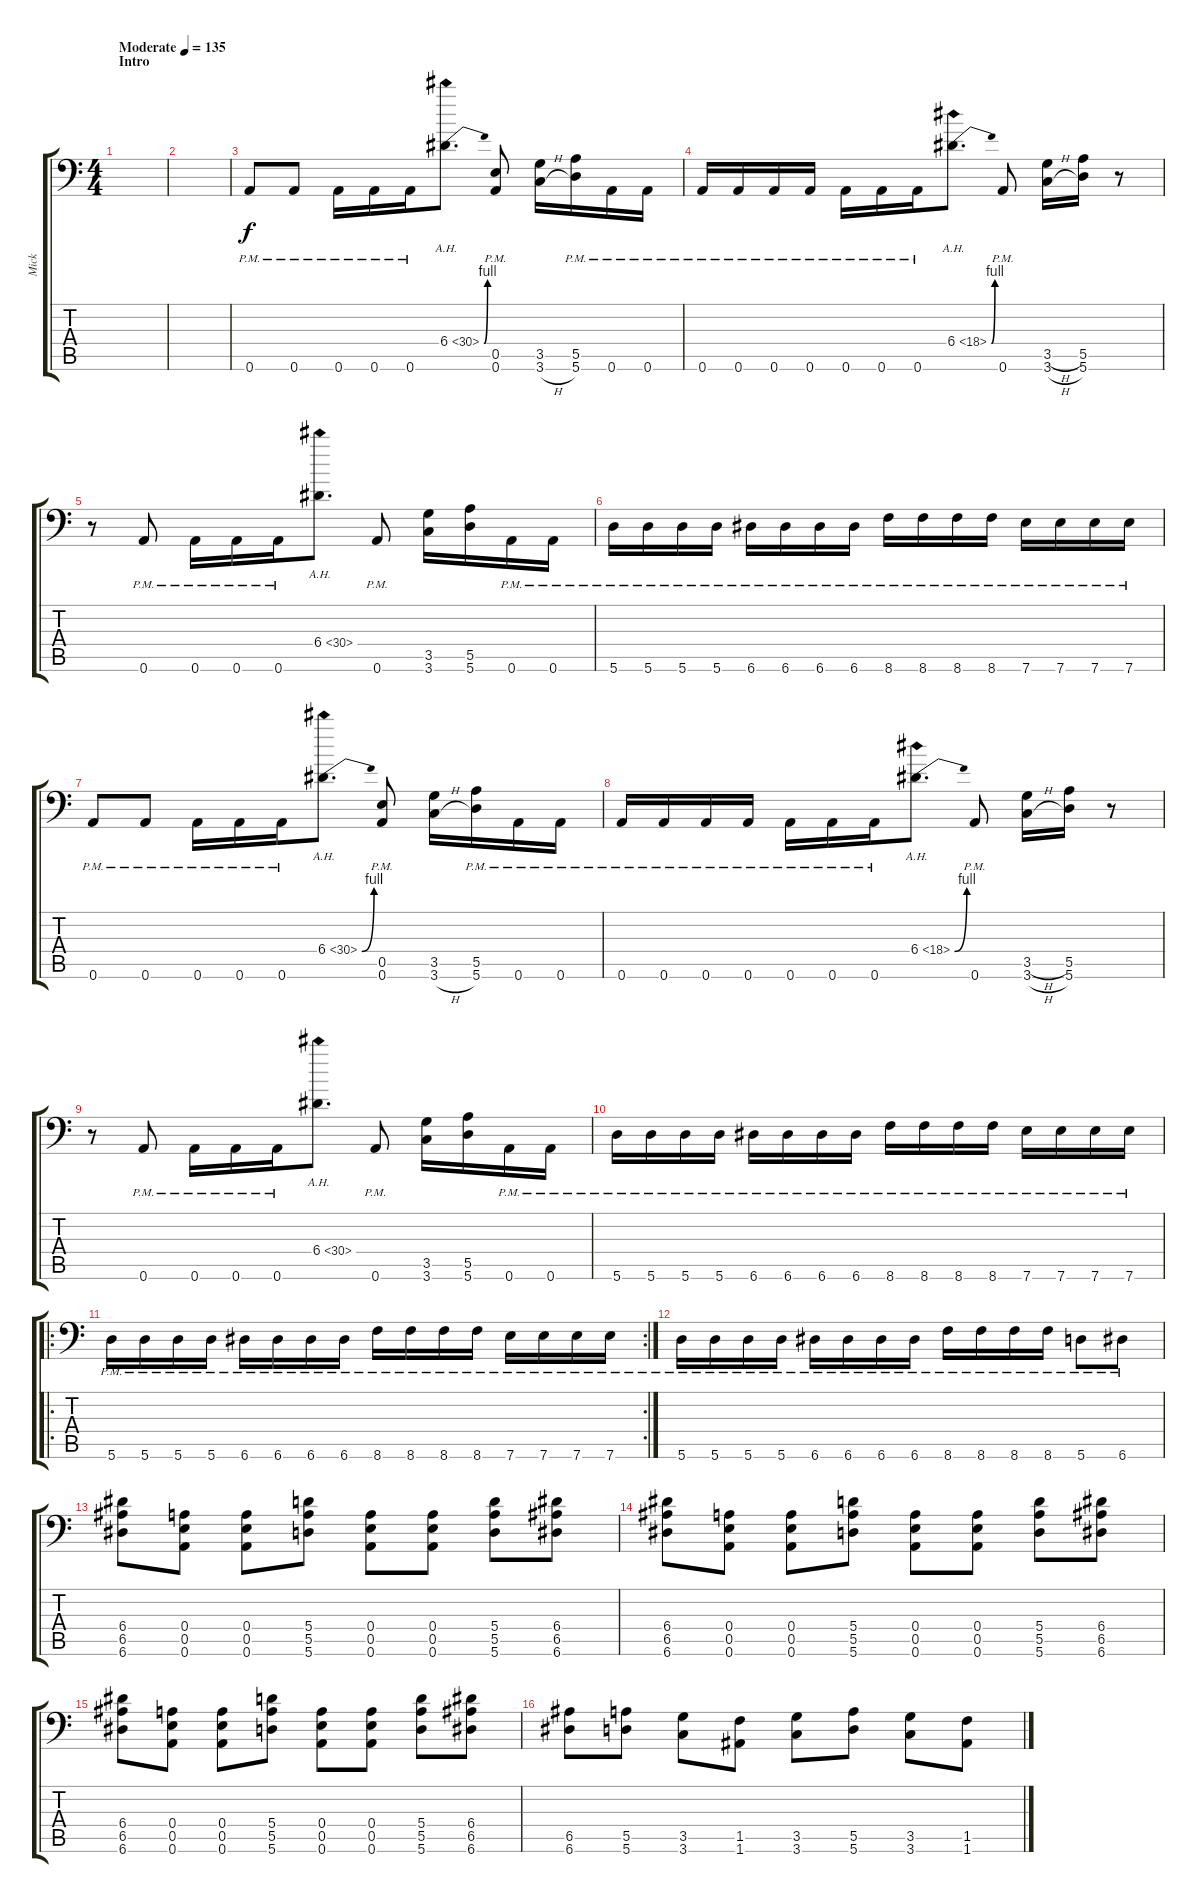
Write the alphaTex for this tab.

\track ("Mick" "Mick") {instrument overdrivenguitar}
\staff {score tabs}
\tuning (B3 Gb3 D3 A2 E2 A1) {hide}
\ts (4 4)
\section ("" "Intro")
\tempo (135 "Moderate")
\clef f4
\ks c
|
|
0.6{pm}.8 0.6{pm}.8 0.6{pm}.16 0.6{pm}.16 0.6{pm}.16 6.4{be (bend 0 0 60 4) ah 24}.8{d} (0.5 0.6{pm}).8 (3.5 3.6{h}).16 (5.5 5.6{pm}).16 0.6{pm}.16 0.6{pm}.16 |
0.6{pm}.16 0.6{pm}.16 0.6{pm}.16 0.6{pm}.16 0.6{pm}.16 0.6{pm}.16 0.6{pm}.16 6.4{be (bend 0 0 60 4) ah 12}.8{d} 0.6{pm}.8 (3.5{h} 3.6{h}).16 (5.5 5.6).16 r.8 |
r.8 0.6{pm}.8 0.6{pm}.16 0.6{pm}.16 0.6{pm}.16 6.4{ah 24}.8{d} 0.6{pm}.8 (3.5 3.6).16 (5.5 5.6).16 0.6{pm}.16 0.6{pm}.16 |
5.6{pm}.16 5.6{pm}.16 5.6{pm}.16 5.6{pm}.16 6.6{pm}.16 6.6{pm}.16 6.6{pm}.16 6.6{pm}.16 8.6{pm}.16 8.6{pm}.16 8.6{pm}.16 8.6{pm}.16 7.6{pm}.16 7.6{pm}.16 7.6{pm}.16 7.6{pm}.16 |
0.6{pm}.8 0.6{pm}.8 0.6{pm}.16 0.6{pm}.16 0.6{pm}.16 6.4{be (bend 0 0 60 4) ah 24}.8{d} (0.5 0.6{pm}).8 (3.5 3.6{h}).16 (5.5 5.6{pm}).16 0.6{pm}.16 0.6{pm}.16 |
0.6{pm}.16 0.6{pm}.16 0.6{pm}.16 0.6{pm}.16 0.6{pm}.16 0.6{pm}.16 0.6{pm}.16 6.4{be (bend 0 0 60 4) ah 12}.8{d} 0.6{pm}.8 (3.5{h} 3.6{h}).16 (5.5 5.6).16 r.8 |
r.8 0.6{pm}.8 0.6{pm}.16 0.6{pm}.16 0.6{pm}.16 6.4{ah 24}.8{d} 0.6{pm}.8 (3.5 3.6).16 (5.5 5.6).16 0.6{pm}.16 0.6{pm}.16 |
5.6{pm}.16 5.6{pm}.16 5.6{pm}.16 5.6{pm}.16 6.6{pm}.16 6.6{pm}.16 6.6{pm}.16 6.6{pm}.16 8.6{pm}.16 8.6{pm}.16 8.6{pm}.16 8.6{pm}.16 7.6{pm}.16 7.6{pm}.16 7.6{pm}.16 7.6{pm}.16 |
\ro
\rc 2
5.6{pm}.16 5.6{pm}.16 5.6{pm}.16 5.6{pm}.16 6.6{pm}.16 6.6{pm}.16 6.6{pm}.16 6.6{pm}.16 8.6{pm}.16 8.6{pm}.16 8.6{pm}.16 8.6{pm}.16 7.6{pm}.16 7.6{pm}.16 7.6{pm}.16 7.6{pm}.16 |
5.6{pm}.16 5.6{pm}.16 5.6{pm}.16 5.6{pm}.16 6.6{pm}.16 6.6{pm}.16 6.6{pm}.16 6.6{pm}.16 8.6{pm}.16 8.6{pm}.16 8.6{pm}.16 8.6{pm}.16 5.6{pm}.8 6.6{pm}.8 |
(6.4 6.5 6.6).8 (0.4 0.5 0.6).8 (0.4 0.5 0.6).8 (5.4 5.5 5.6).8 (0.4 0.5 0.6).8 (0.4 0.5 0.6).8 (5.4 5.5 5.6).8 (6.4 6.5 6.6).8 |
(6.4 6.5 6.6).8 (0.4 0.5 0.6).8 (0.4 0.5 0.6).8 (5.4 5.5 5.6).8 (0.4 0.5 0.6).8 (0.4 0.5 0.6).8 (5.4 5.5 5.6).8 (6.4 6.5 6.6).8 |
(6.4 6.5 6.6).8 (0.4 0.5 0.6).8 (0.4 0.5 0.6).8 (5.4 5.5 5.6).8 (0.4 0.5 0.6).8 (0.4 0.5 0.6).8 (5.4 5.5 5.6).8 (6.4 6.5 6.6).8 |
(6.5 6.6).8 (5.5 5.6).8 (3.5 3.6).8 (1.5 1.6).8 (3.5 3.6).8 (5.5 5.6).8 (3.5 3.6).8 (1.5 1.6).8
